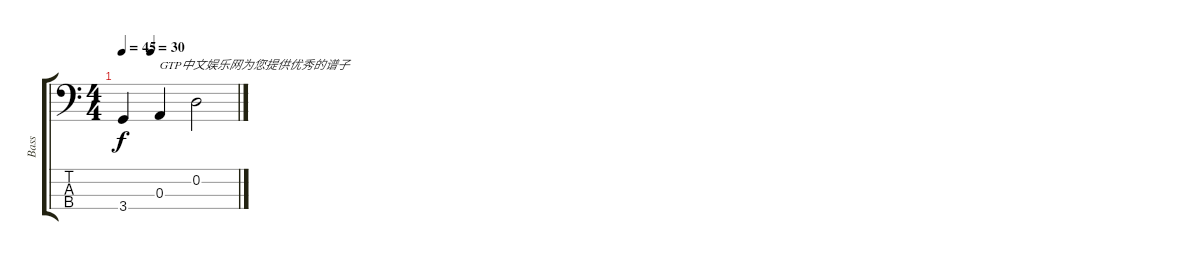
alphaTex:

\track ("Bass" "Bass") {instrument electricbassfinger}
\staff {score tabs}
\tuning (G2 D2 A1 E1) {hide}
\ts (4 4)
\tempo 45
\tempo (30 0.25)
\clef f4
\ks c
3.4.4{dy f} 0.3.4{txt "GTP中文娱乐网为您提供优秀的谱子"} 0.2.2
